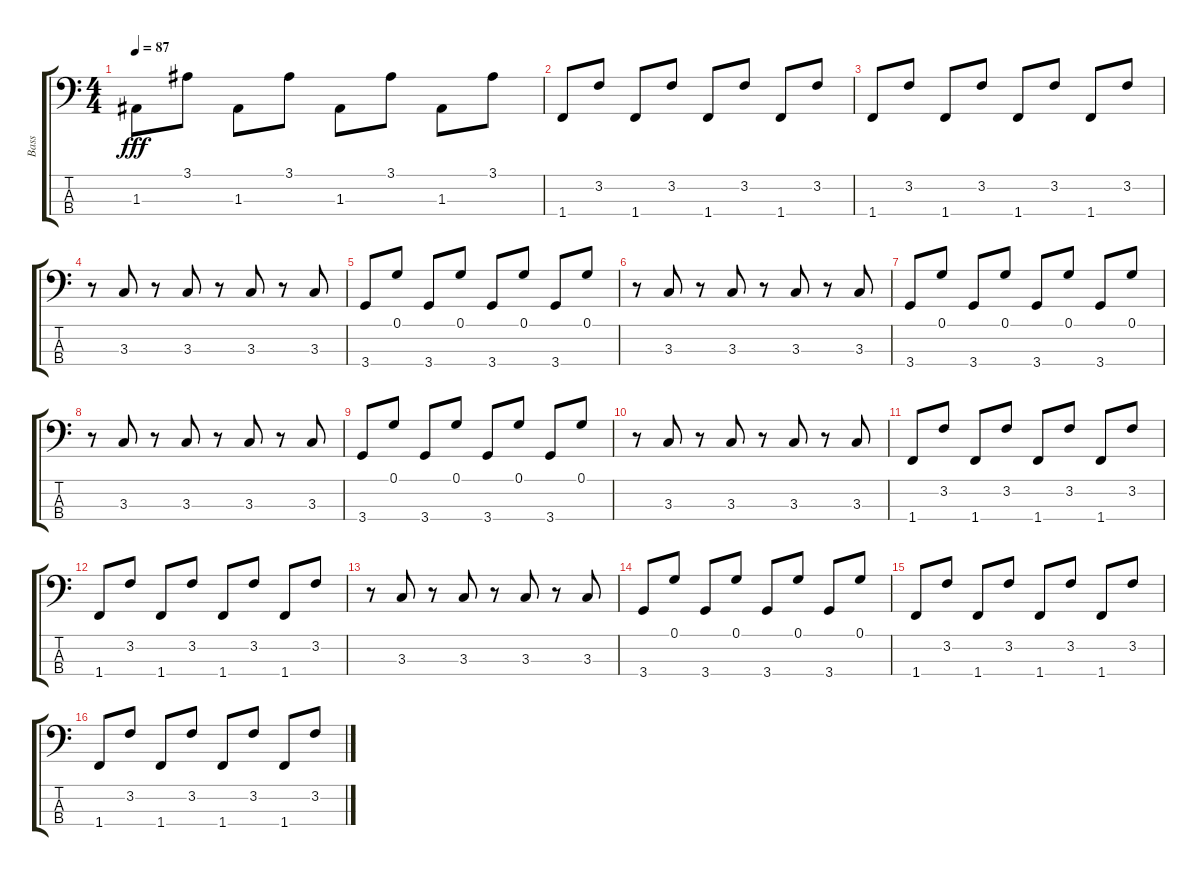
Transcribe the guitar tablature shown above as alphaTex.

\track ("Bass" "Bass") {instrument synthbass1}
\staff {score tabs}
\tuning (G2 D2 A1 E1) {hide}
\ts (4 4)
\tempo 87
\clef f4
\ks c
1.3.8{dy fff} 3.1.8 1.3.8 3.1.8 1.3.8 3.1.8 1.3.8 3.1.8 |
1.4.8 3.2.8 1.4.8 3.2.8 1.4.8 3.2.8 1.4.8 3.2.8 |
1.4.8 3.2.8 1.4.8 3.2.8 1.4.8 3.2.8 1.4.8 3.2.8 |
r.8 3.3.8 r.8 3.3.8 r.8 3.3.8 r.8 3.3.8 |
3.4.8 0.1.8 3.4.8 0.1.8 3.4.8 0.1.8 3.4.8 0.1.8 |
r.8 3.3.8 r.8 3.3.8 r.8 3.3.8 r.8 3.3.8 |
3.4.8 0.1.8 3.4.8 0.1.8 3.4.8 0.1.8 3.4.8 0.1.8 |
r.8 3.3.8 r.8 3.3.8 r.8 3.3.8 r.8 3.3.8 |
3.4.8 0.1.8 3.4.8 0.1.8 3.4.8 0.1.8 3.4.8 0.1.8 |
r.8 3.3.8 r.8 3.3.8 r.8 3.3.8 r.8 3.3.8 |
1.4.8 3.2.8 1.4.8 3.2.8 1.4.8 3.2.8 1.4.8 3.2.8 |
1.4.8 3.2.8 1.4.8 3.2.8 1.4.8 3.2.8 1.4.8 3.2.8 |
r.8 3.3.8 r.8 3.3.8 r.8 3.3.8 r.8 3.3.8 |
3.4.8 0.1.8 3.4.8 0.1.8 3.4.8 0.1.8 3.4.8 0.1.8 |
1.4.8 3.2.8 1.4.8 3.2.8 1.4.8 3.2.8 1.4.8 3.2.8 |
1.4.8 3.2.8 1.4.8 3.2.8 1.4.8 3.2.8 1.4.8 3.2.8
